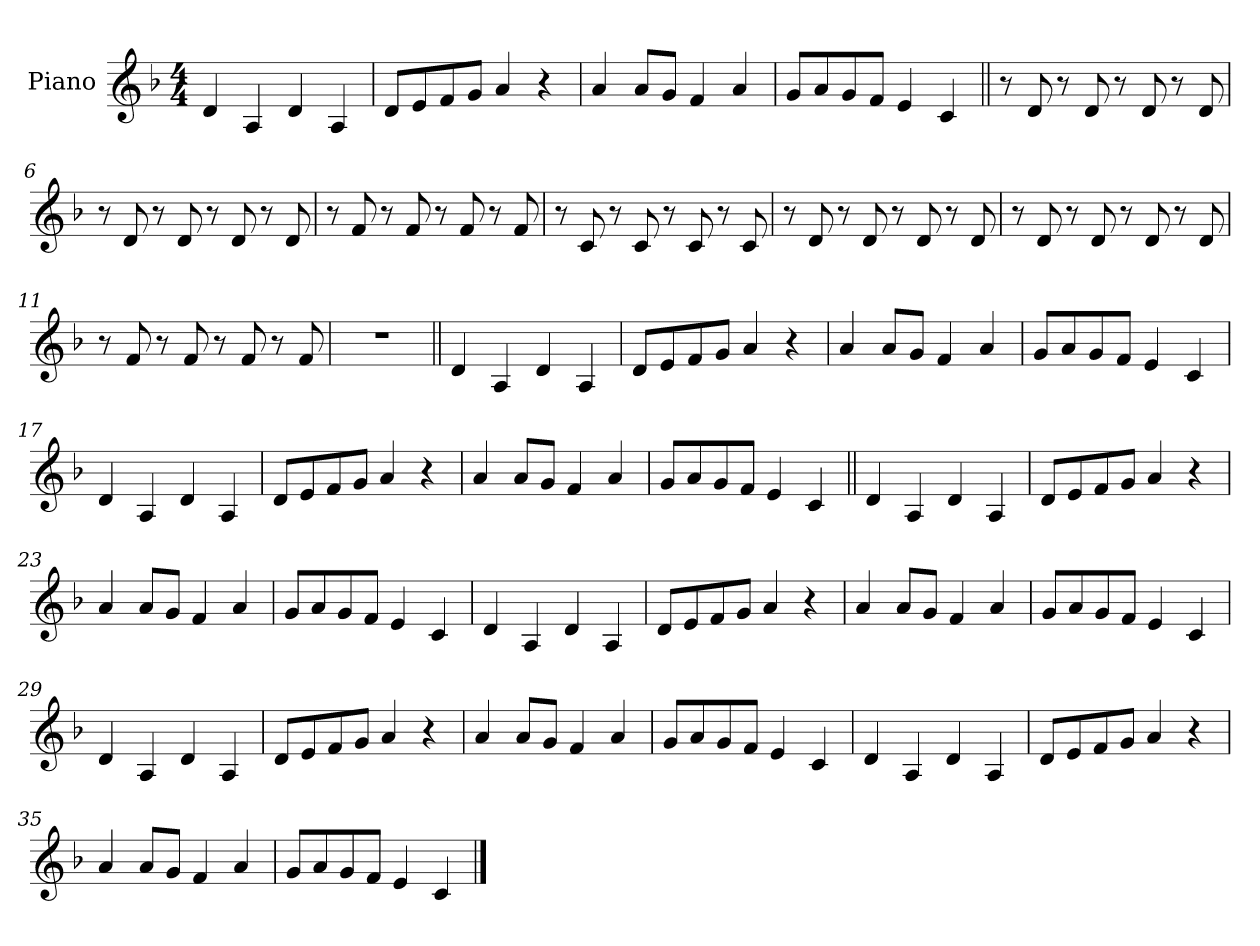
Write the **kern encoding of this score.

**kern
*part1
*staff1
*I"Piano
*I'Pno.
*clefG2
*k[b-]
*M4/4
*MM160
=1
4d
4A
4d
4A
=2
8dL
8e
8f
8gJ
4a
4r
=3
4a
8aL
8gJ
4f
4a
=4
8gL
8a
8g
8fJ
4e
4c
=5||
8r
8d
8r
8d
8r
8d
8r
8d
=6
8r
8d
8r
8d
8r
8d
8r
8d
=7
8r
8f
8r
8f
8r
8f
8r
8f
=8
8r
8c
8r
8c
8r
8c
8r
8c
=9
8r
8d
8r
8d
8r
8d
8r
8d
=10
8r
8d
8r
8d
8r
8d
8r
8d
=11
8r
8f
8r
8f
8r
8f
8r
8f
=12
1r
=13||
4d
4A
4d
4A
=14
8dL
8e
8f
8gJ
4a
4r
=15
4a
8aL
8gJ
4f
4a
=16
8gL
8a
8g
8fJ
4e
4c
=17
4d
4A
4d
4A
=18
8dL
8e
8f
8gJ
4a
4r
=19
4a
8aL
8gJ
4f
4a
=20
8gL
8a
8g
8fJ
4e
4c
=21||
4d
4A
4d
4A
=22
8dL
8e
8f
8gJ
4a
4r
=23
4a
8aL
8gJ
4f
4a
=24
8gL
8a
8g
8fJ
4e
4c
=25
4d
4A
4d
4A
=26
8dL
8e
8f
8gJ
4a
4r
=27
4a
8aL
8gJ
4f
4a
=28
8gL
8a
8g
8fJ
4e
4c
=29
4d
4A
4d
4A
=30
8dL
8e
8f
8gJ
4a
4r
=31
4a
8aL
8gJ
4f
4a
=32
8gL
8a
8g
8fJ
4e
4c
=33
4d
4A
4d
4A
=34
8dL
8e
8f
8gJ
4a
4r
=35
4a
8aL
8gJ
4f
4a
=36
8gL
8a
8g
8fJ
4e
4c
==
*-
